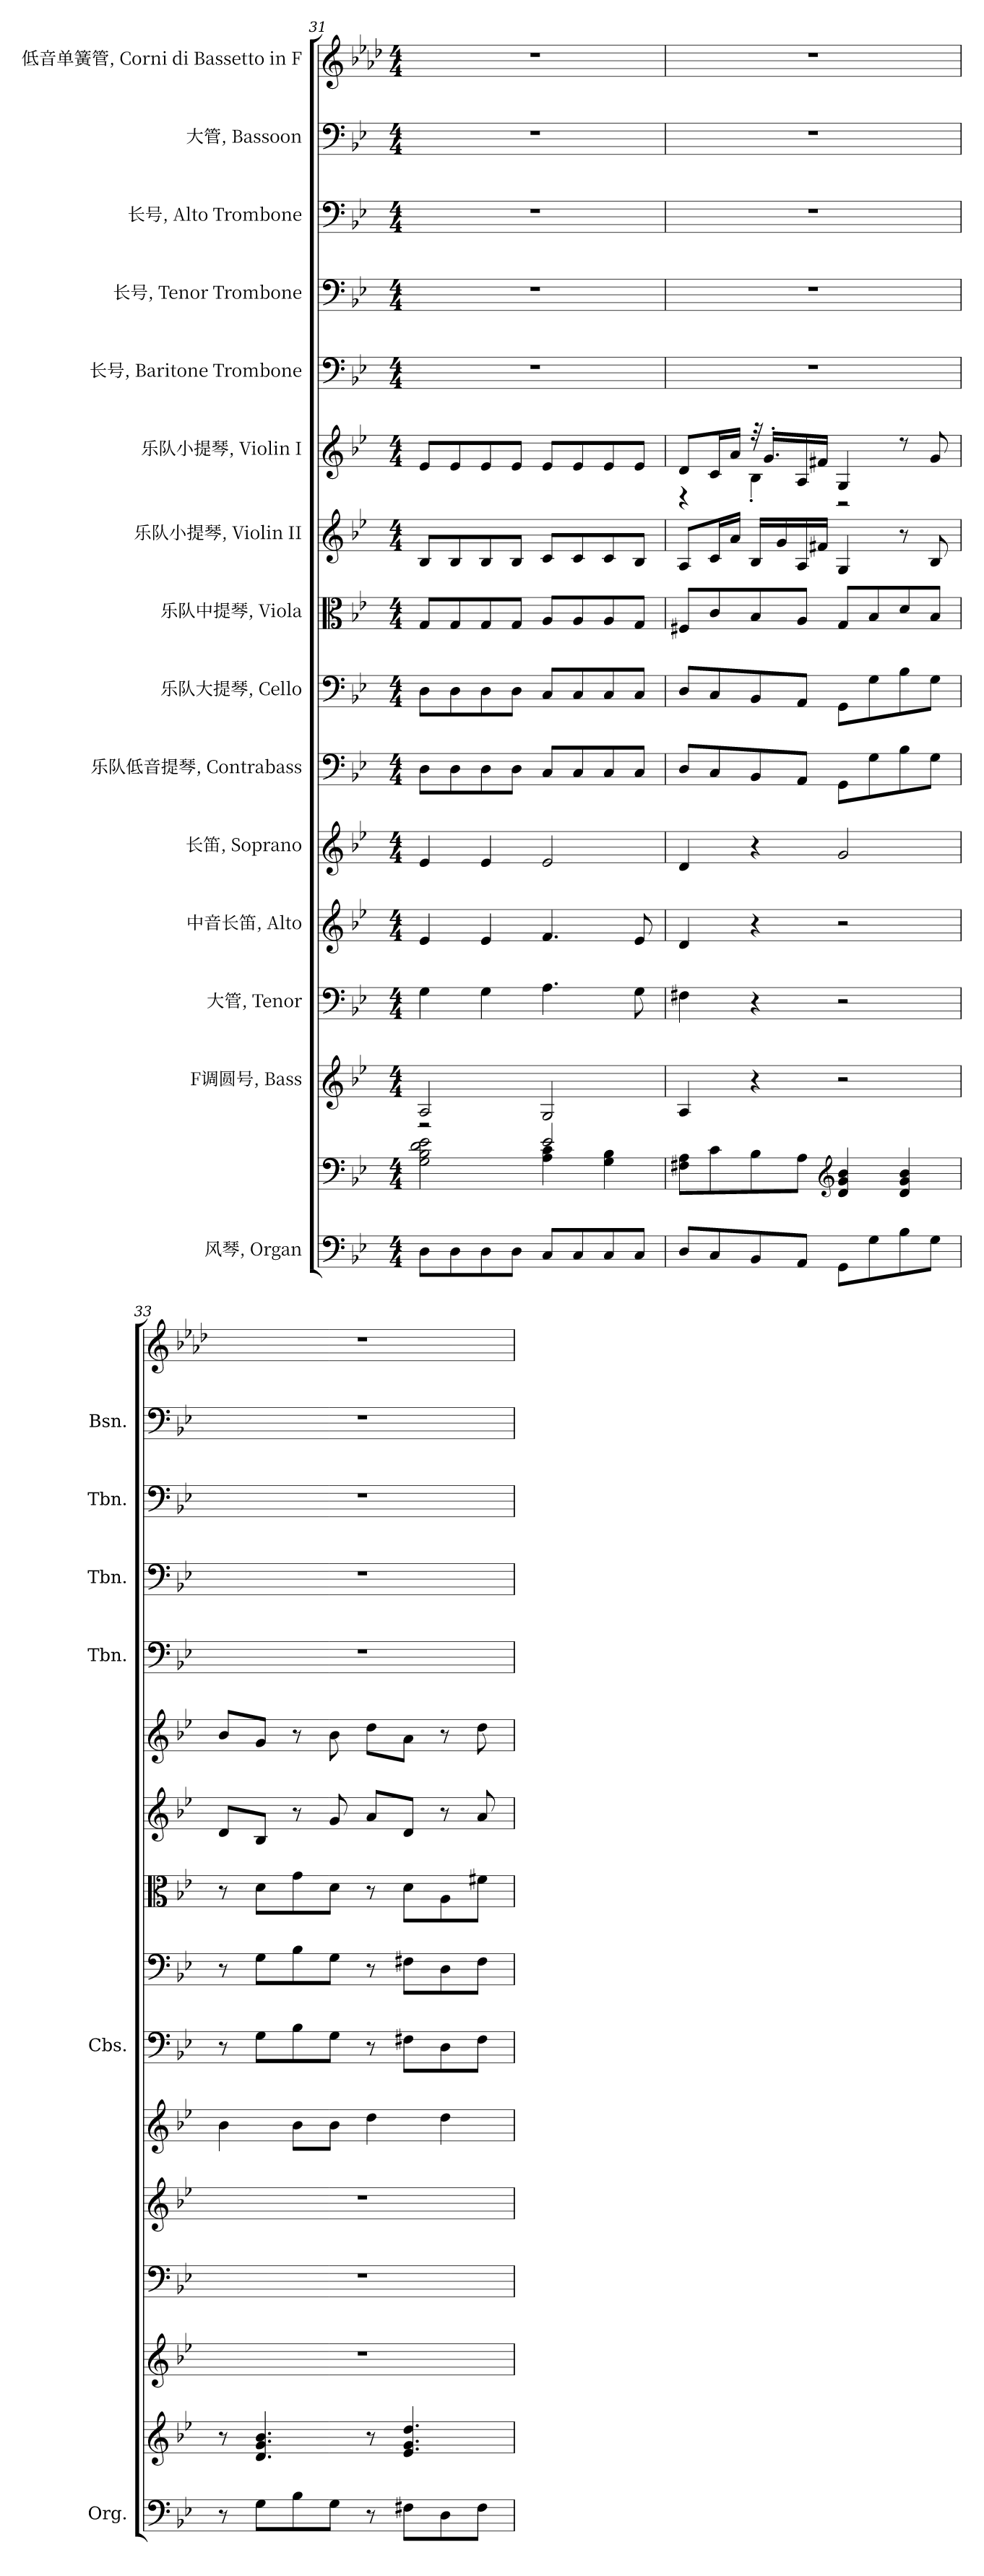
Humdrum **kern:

**kern	**kern	**kern	**kern	**kern	**kern	**kern	**kern	**kern	**kern	**kern	**kern	**kern	**kern	**kern	**kern
*part15	*part15	*part14	*part13	*part12	*part11	*part10	*part9	*part8	*part7	*part6	*part5	*part4	*part3	*part2	*part1
*staff16	*staff15	*staff14	*staff13	*staff12	*staff11	*staff10	*staff9	*staff8	*staff7	*staff6	*staff5	*staff4	*staff3	*staff2	*staff1
*I"风琴, Organ	*	*I"F调圆号, Bass	*I"大管, Tenor	*I"中音长笛, Alto	*I"长笛, Soprano	*I"乐队低音提琴, Contrabass	*I"乐队大提琴, Cello	*I"乐队中提琴, Viola	*I"乐队小提琴, Violin II	*I"乐队小提琴, Violin I	*I"长号, Baritone Trombone	*I"长号, Tenor Trombone	*I"长号, Alto Trombone	*I"大管, Bassoon	*I"低音单簧管, Corni di Bassetto in F
*I'Org.	*	*	*	*	*	*I'Cbs.	*	*	*	*	*I'Tbn.	*I'Tbn.	*I'Tbn.	*I'Bsn.	*
!!LO:PB:g=z
*clefF4	*clefF4	*clefG2	*clefF4	*clefG2	*clefG2	*clefF4	*clefF4	*clefC3	*clefG2	*clefG2	*clefF4	*clefF4	*clefF4	*clefF4	*clefG2
*	*	*ITrd4c7	*	*ITrd3c5	*	*ITrd7c12	*	*	*	*	*	*	*	*	*ITrd8c14
*k[b-e-]	*k[b-e-]	*k[b-e-a-]	*k[b-e-]	*k[b-]	*k[b-e-]	*k[b-e-]	*k[b-e-]	*k[b-e-]	*k[b-e-]	*k[b-e-]	*k[b-e-]	*k[b-e-]	*k[b-e-]	*k[b-e-]	*k[b-e-a-d-]
*M4/4	*M4/4	*M4/4	*M4/4	*M4/4	*M4/4	*M4/4	*M4/4	*M4/4	*M4/4	*M4/4	*M4/4	*M4/4	*M4/4	*M4/4	*M4/4
=31	=31	=31	=31	=31	=31	=31	=31	=31	=31	=31	=31	=31	=31	=31	=31
*	*^	*	*	*	*	*	*	*	*	*	*	*	*	*	*
8D\L	2r	2G\ 2B-\ 2d\ 2e-\	2D/	4G\	4B-/	4e-/	8DD\L	8D\L	8G/L	8B-/L	8e-/L	1r	1r	1r	1r	1r
8D\	.	.	.	.	.	.	8DD\	8D\	8G/	8B-/	8e-/	.	.	.	.	.
8D\	.	.	.	4G\	4B-/	4e-/	8DD\	8D\	8G/	8B-/	8e-/	.	.	.	.	.
8D\J	.	.	.	.	.	.	8DD\J	8D\J	8G/J	8B-/J	8e-/J	.	.	.	.	.
8C/L	2e-/	4A\ 4c\	2C/	4.A\	4.c/	2e-/	8CC/L	8C/L	8A/L	8c/L	8e-/L	.	.	.	.	.
8C/	.	.	.	.	.	.	8CC/	8C/	8A/	8c/	8e-/	.	.	.	.	.
8C/	.	4G\ 4B-\	.	.	.	.	8CC/	8C/	8A/	8c/	8e-/	.	.	.	.	.
8C/J	.	.	.	8G\	8B-/	.	8CC/J	8C/J	8G/J	8B-/J	8e-/J	.	.	.	.	.
*	*v	*v	*	*	*	*	*	*	*	*	*	*	*	*	*	*
=32	=32	=32	=32	=32	=32	=32	=32	=32	=32	=32	=32	=32	=32	=32	=32
*	*	*	*	*	*	*	*	*	*	*^	*	*	*	*	*
8D/L	8F#X\ 8A\L	4D/	4F#X\	4A/	4d/	8DD/L	8D/L	8F#X/L	8A/L	8d/L	4r	1r	1r	1r	1r	1r
8C/	8c\	.	.	.	.	8CC/	8C/	8c/	16c/L	16c/L	.	.	.	.	.	.
.	.	.	.	.	.	.	.	.	16a/JJ	16a/JJ	.	.	.	.	.	.
8BB-/	8B-\	4r	4r	4r	4r	8BBB-/	8BB-/	8B-/	16B-/LL	32r	4B-'\	.	.	.	.	.
.	.	.	.	.	.	.	.	.	.	16.g'/LL	.	.	.	.	.	.
.	.	.	.	.	.	.	.	.	16g/	.	.	.	.	.	.	.
8AA/J	8A\J	.	.	.	.	8AAA/J	8AA/J	8A/J	16A/	16A/	.	.	.	.	.	.
.	.	.	.	.	.	.	.	.	16f#X/JJ	16f#X/JJ	.	.	.	.	.	.
*	*clefG2	*	*	*	*	*	*	*	*	*	*	*	*	*	*	*
8GG\L	4d/ 4g/ 4b-/	2r	2r	2r	2g/	8GGG\L	8GG\L	8G/L	4G/	4G/	2r	.	.	.	.	.
8G\	.	.	.	.	.	8GG\	8G\	8B-/	.	.	.	.	.	.	.	.
8B-\	4d/ 4g/ 4b-/	.	.	.	.	8BB-\	8B-\	8d/	8r	8r	.	.	.	.	.	.
8G\J	.	.	.	.	.	8GG\J	8G\J	8B-/J	8B-/	8g/	.	.	.	.	.	.
*	*	*	*	*	*	*	*	*	*	*v	*v	*	*	*	*	*
=33	=33	=33	=33	=33	=33	=33	=33	=33	=33	=33	=33	=33	=33	=33	=33
8r	8r	1r	1r	1r	4b-\	8r	8r	8r	8d/L	8b-/L	1r	1r	1r	1r	1r
8G\L	4.d/ 4.g/ 4.b-/	.	.	.	.	8GG\L	8G\L	8d\L	8B-/J	8g/J	.	.	.	.	.
8B-\	.	.	.	.	8b-\L	8BB-\	8B-\	8g\	8r	8r	.	.	.	.	.
8G\J	.	.	.	.	8b-\J	8GG\J	8G\J	8d\J	8g/	8b-\	.	.	.	.	.
8r	8r	.	.	.	4dd\	8r	8r	8r	8a/L	8dd\L	.	.	.	.	.
8F#X\L	4.e-/ 4.g/ 4.dd/	.	.	.	.	8FF#X\L	8F#X\L	8d\L	8d/J	8a\J	.	.	.	.	.
8D\	.	.	.	.	4dd\	8DD\	8D\	8A\	8r	8r	.	.	.	.	.
8F#\J	.	.	.	.	.	8FF#\J	8F#\J	8f#X\J	8a/	8dd\	.	.	.	.	.
=	=	=	=	=	=	=	=	=	=	=	=	=	=	=	=
*-	*-	*-	*-	*-	*-	*-	*-	*-	*-	*-	*-	*-	*-	*-	*-
